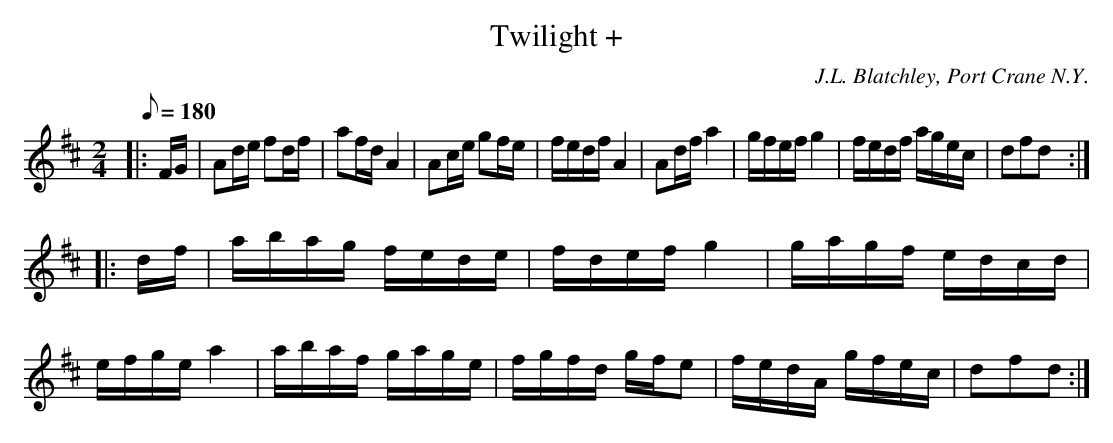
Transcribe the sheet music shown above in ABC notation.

X:1
T:Twilight +
C:J.L. Blatchley, Port Crane N.Y.
M:2/4
L:1/8
Q:1/8=180
K:D
|: F/G/|Ad/e/ fd/f/|af/d/ A2|Ac/e/ gf/e/|f/e/d/f/ A2|Ad/f/ a2|g/f/e/f/ g2|f/e/d/f/ a/g/e/c/|dfd :|
|: d/f/|a/b/a/g/ f/e/d/e/|f/d/e/f/ g2|g/a/g/f/ e/d/c/d/|e/f/g/e/ a2|a/b/a/f/ g/a/g/e/|f/g/f/d/ g/f/e|f/e/d/A/ g/f/e/c/|dfd :|
